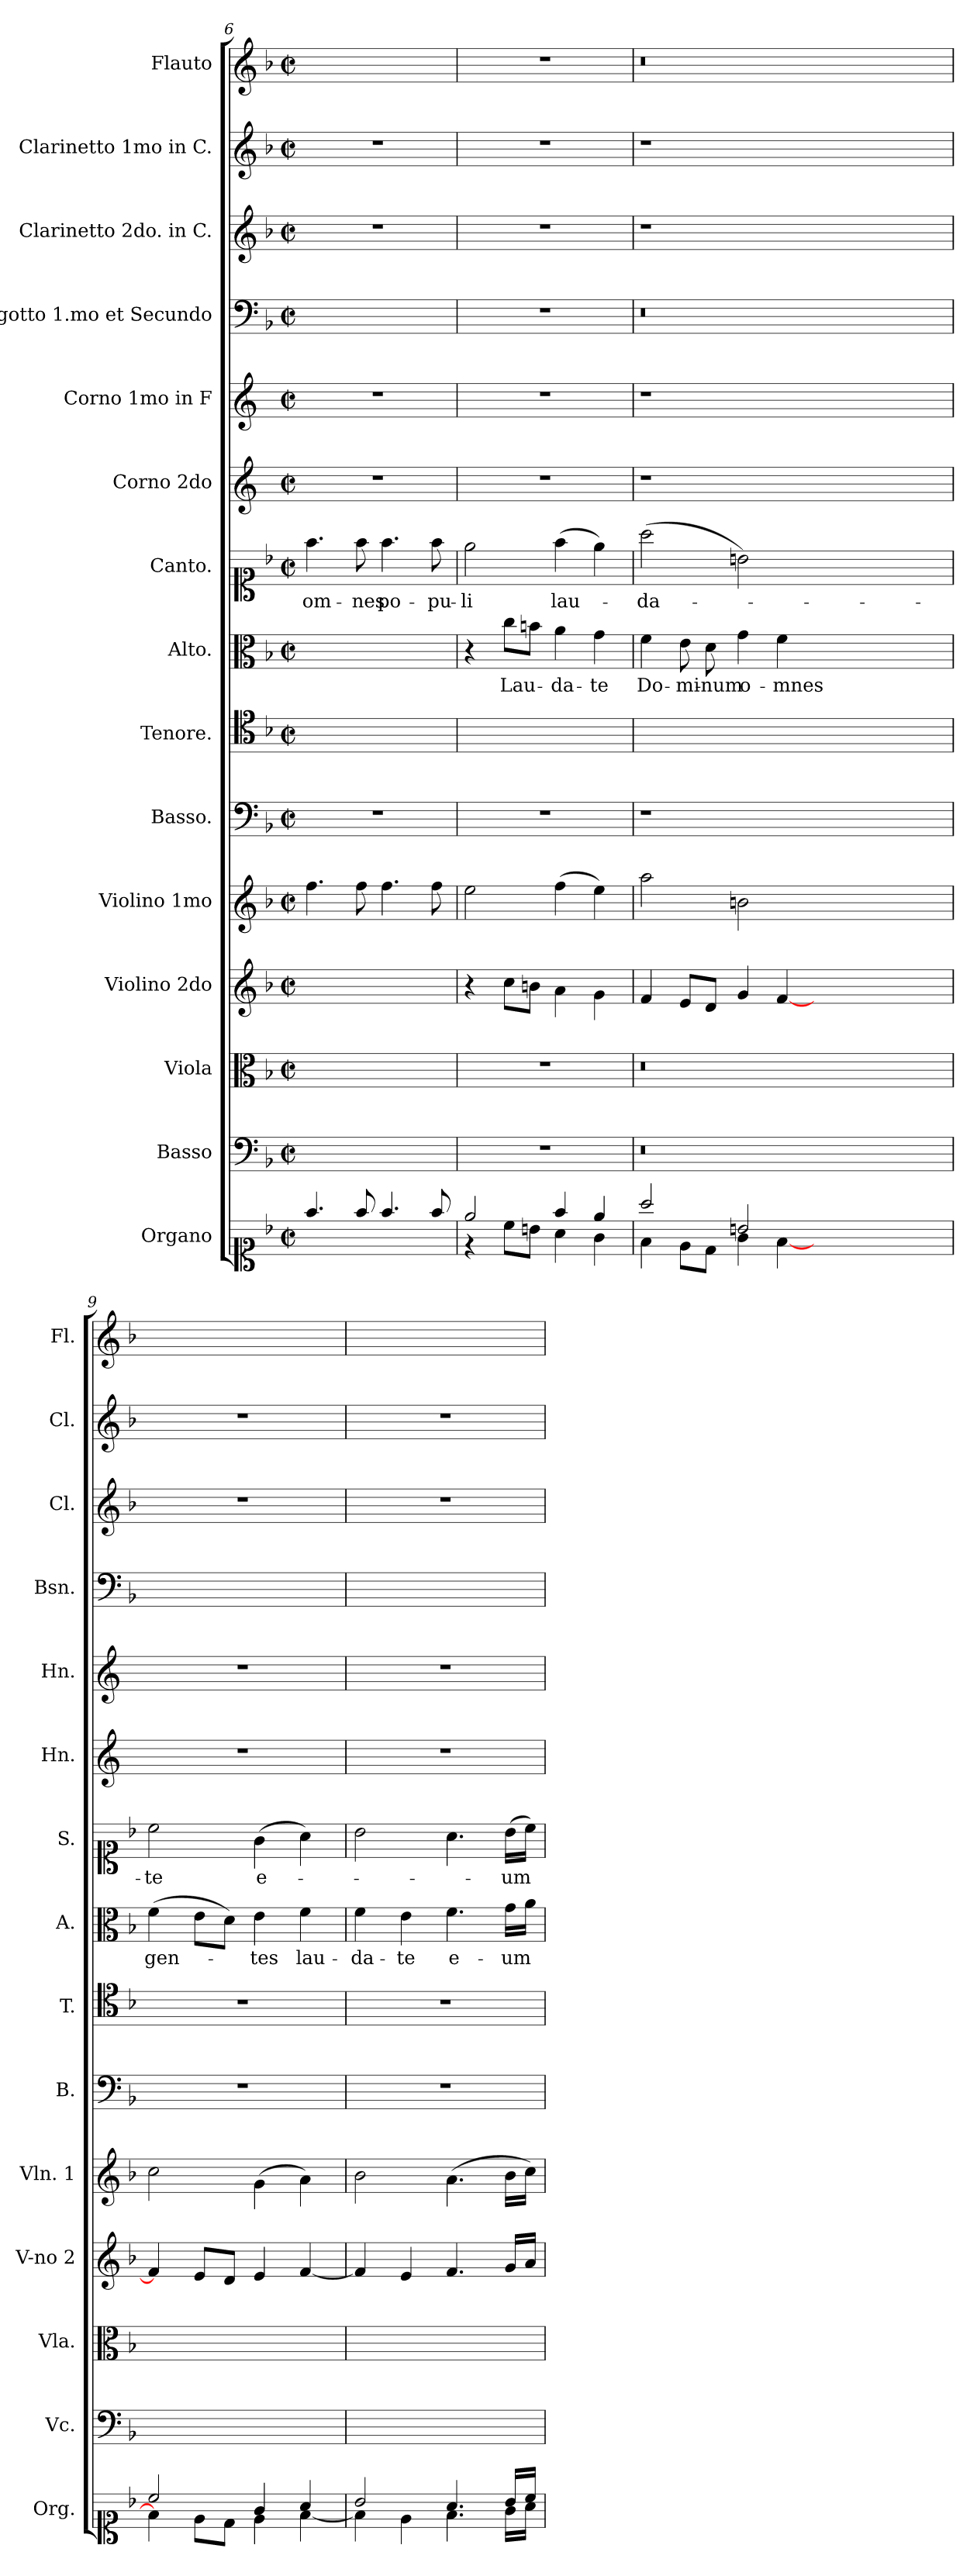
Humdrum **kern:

**kern	**kern	**kern	**kern	**kern	**kern	**kern	**kern	**text	**kern	**text	**kern	**kern	**kern	**kern	**kern	**kern
*part15	*part14	*part13	*part12	*part11	*part10	*part9	*part8	*part8	*part7	*part7	*part6	*part5	*part4	*part3	*part2	*part1
*staff15	*staff14	*staff13	*staff12	*staff11	*staff10	*staff9	*staff8	*staff8	*staff7	*staff7	*staff6	*staff5	*staff4	*staff3	*staff2	*staff1
*I"Organo	*I"Basso	*I"Viola	*I"Violino 2do	*I"Violino 1mo	*I"Basso.	*I"Tenore.	*I"Alto.	*	*I"Canto.	*	*I"Corno 2do	*I"Corno 1mo in F	*I"Fagotto 1.mo et Secundo	*I"Clarinetto 2do. in C.	*I"Clarinetto 1mo in C.	*I"Flauto
*I'Org.	*I'Vc.	*I'Vla.	*I'V-no 2	*I'Vln. 1	*I'B.	*I'T.	*I'A.	*	*I'S.	*	*I'Hn.	*I'Hn.	*I'Bsn.	*I'Cl.	*I'Cl.	*I'Fl.
*clefC1	*clefF4	*clefC3	*clefG2	*clefG2	*clefF4	*clefC4	*clefC3	*	*clefC1	*	*clefG2	*clefG2	*clefF4	*clefG2	*clefG2	*clefG2
*	*	*	*	*	*	*	*	*	*	*	*ITrd4c7	*ITrd4c7	*	*	*	*
*k[b-]	*k[b-]	*k[b-]	*k[b-]	*k[b-]	*k[b-]	*k[b-]	*k[b-]	*	*k[b-]	*	*k[b-]	*k[b-]	*k[b-]	*k[b-]	*k[b-]	*k[b-]
*F:	*F:	*F:	*F:	*F:	*F:	*F:	*F:	*	*F:	*	*	*	*F:	*F:	*F:	*F:
*M2/2	*M2/2	*M2/2	*M2/2	*M2/2	*M2/2	*M2/2	*M2/2	*	*M2/2	*	*M2/2	*M2/2	*M2/2	*M2/2	*M2/2	*M2/2
*met(c|)	*met(c|)	*met(c|)	*met(c|)	*met(c|)	*met(c|)	*met(c|)	*met(c|)	*	*met(c|)	*	*met(c|)	*met(c|)	*met(c|)	*met(c|)	*met(c|)	*met(c|)
=6	=6	=6	=6	=6	=6	=6	=6	=6	=6	=6	=6	=6	=6	=6	=6	=6
4.ff/	1ryy	1ryy	1ryy	4.ff\	1r	1ryy	1ryy	.	4.ff\	om-	1r	1r	1ryy	1r	1r	1ryy
8ff/	.	.	.	8ff\	.	.	.	.	8ff\	-nes	.	.	.	.	.	.
4.ff/	.	.	.	4.ff\	.	.	.	.	4.ff\	po-	.	.	.	.	.	.
8ff/	.	.	.	8ff\	.	.	.	.	8ff\	-pu-	.	.	.	.	.	.
=7	=7	=7	=7	=7	=7	=7	=7	=7	=7	=7	=7	=7	=7	=7	=7	=7
*^	*	*	*	*	*	*	*	*	*	*	*	*	*	*	*	*
2ee/	4r	1r	1r	4r	2ee\	1r	1ryy	4r	.	2ee\	-li	1r	1r	1r	1r	1r	1r
.	8cc\L	.	.	8cc\L	.	.	.	8cc\L	Lau-	.	.	.	.	.	.	.	.
.	8bn\J	.	.	8bn\J	.	.	.	8bn\J	.	.	.	.	.	.	.	.	.
4ff/	4a\	.	.	4a\	(4ff\	.	.	4a\	-da-	(4ff\	lau-	.	.	.	.	.	.
4ee/	4g\	.	.	4g\	4ee\)	.	.	4g\	-te	4ee\)	.	.	.	.	.	.	.
=8	=8	=8	=8	=8	=8	=8	=8	=8	=8	=8	=8	=8	=8	=8	=8	=8	=8
2aa/	4f\	0.r	0.r	4f/	2aa\	1r	0.ryy	4f\	Do-	(2aa\	-da-	1r	1r	0.r	1r	1r	0.r
.	8e\L	.	.	8e/L	.	.	.	8e\	-mi-	.	.	.	.	.	.	.	.
.	8d\J	.	.	8d/J	.	.	.	8d\	-num	.	.	.	.	.	.	.	.
2bn/	4g\	.	.	4g/	2bn\	.	.	4g\	o-	2bn\)	.	.	.	.	.	.	.
.	[4f\	.	.	[4f/	.	.	.	4f\	-mnes	.	.	.	.	.	.	.	.
0ryy	0ryy	.	.	0ryy	0ryy	0ryy	.	0ryy	.	0ryy	.	0ryy	0ryy	.	0ryy	0ryy	.
=9	=9	=9	=9	=9	=9	=9	=9	=9	=9	=9	=9	=9	=9	=9	=9	=9	=9
2cc/	4f\]	1ryy	1ryy	4f/]	2cc\	1r	1r	(4f\	gen-	2cc\	-te	1r	1r	1ryy	1r	1r	1ryy
.	8e\L	.	.	8e/L	.	.	.	8e\L	.	.	.	.	.	.	.	.	.
.	8d\J	.	.	8d/J	.	.	.	8d\J)	.	.	.	.	.	.	.	.	.
4g/	4e\	.	.	4e/	(4g\	.	.	4e\	-tes	(4g\	e-	.	.	.	.	.	.
4a/	[4f\	.	.	[4f/	4a\)	.	.	4f\	lau-	4a\)	.	.	.	.	.	.	.
=10	=10	=10	=10	=10	=10	=10	=10	=10	=10	=10	=10	=10	=10	=10	=10	=10	=10
2b-/	4f\]	1ryy	1ryy	4f/]	2b-\	1r	1r	4f\	-da-	2b-\	.	1r	1r	1ryy	1r	1r	1ryy
.	4e\	.	.	4e/	.	.	.	4e\	-te	.	.	.	.	.	.	.	.
4.a/	4.f\	.	.	4.f/	(4.a\	.	.	4.f\	e-	4.a\	.	.	.	.	.	.	.
16b-/LL	16g\LL	.	.	16g/LL	16b-\LL	.	.	16g\LL	-um	(16b-\LL	-um	.	.	.	.	.	.
16cc/JJ	16a\JJ	.	.	16a/JJ	16cc\JJ)	.	.	16a\JJ	.	16cc\JJ)	.	.	.	.	.	.	.
*v	*v	*	*	*	*	*	*	*	*	*	*	*	*	*	*	*	*
=	=	=	=	=	=	=	=	=	=	=	=	=	=	=	=	=
*-	*-	*-	*-	*-	*-	*-	*-	*-	*-	*-	*-	*-	*-	*-	*-	*-
